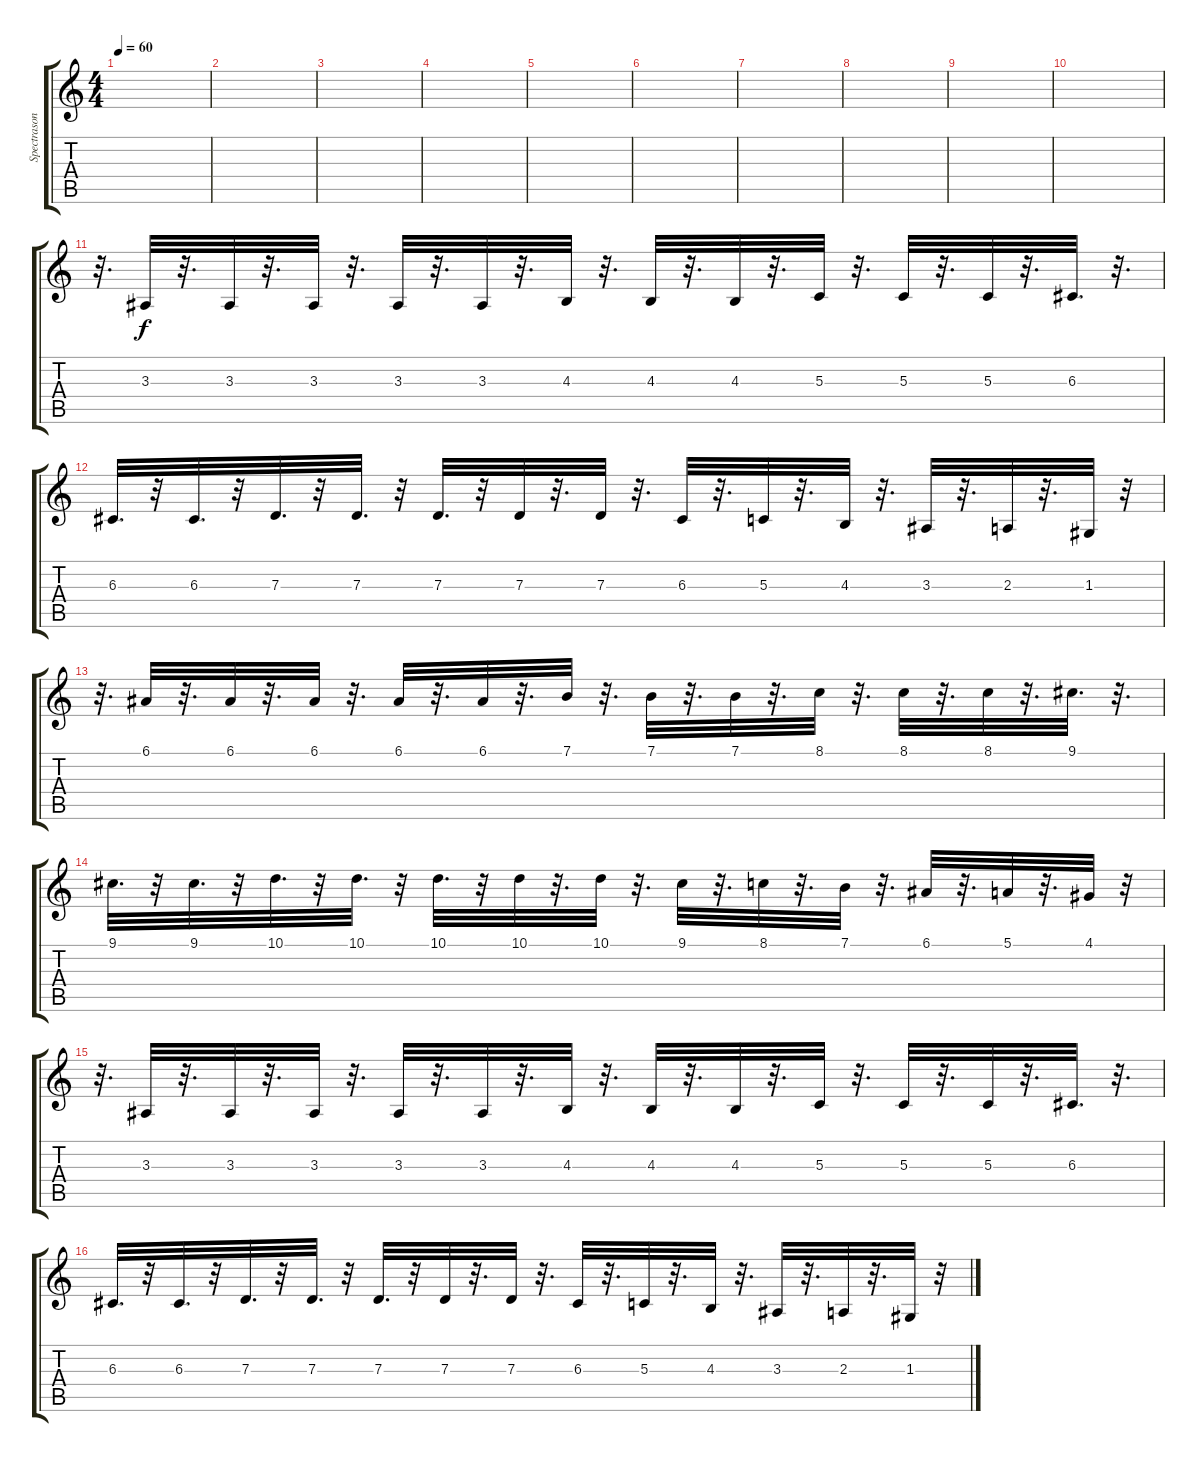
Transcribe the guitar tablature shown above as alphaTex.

\track ("Spectrasonics Omnisphere" "Spectrason") {instrument lead8bassandlead}
\staff {score tabs}
\tuning (E4 B3 G3 D3 A2 E2) {hide}
\ts (4 4)
\tempo 60
\clef g2
\ks c
|
|
|
|
|
|
|
|
|
|
r.32{d} 3.3.32 r.32{d} 3.3.32 r.32{d} 3.3.32 r.32{d} 3.3.32 r.32{d} 3.3.32 r.32{d} 4.3.32 r.32{d} 4.3.32 r.32{d} 4.3.32 r.32{d} 5.3.32 r.32{d} 5.3.32 r.32{d} 5.3.32 r.32{d} 6.3.32{d} r.32{d} |
6.3.32{d} r.32 6.3.32{d} r.32 7.3.32{d} r.32 7.3.32{d} r.32 7.3.32{d} r.32 7.3.32 r.32{d} 7.3.32 r.32{d} 6.3.32 r.32{d} 5.3.32 r.32{d} 4.3.32 r.32{d} 3.3.32 r.32{d} 2.3.32 r.32{d} 1.3.32 r.32 |
r.32{d} 6.1.32 r.32{d} 6.1.32 r.32{d} 6.1.32 r.32{d} 6.1.32 r.32{d} 6.1.32 r.32{d} 7.1.32 r.32{d} 7.1.32 r.32{d} 7.1.32 r.32{d} 8.1.32 r.32{d} 8.1.32 r.32{d} 8.1.32 r.32{d} 9.1.32{d} r.32{d} |
9.1.32{d} r.32 9.1.32{d} r.32 10.1.32{d} r.32 10.1.32{d} r.32 10.1.32{d} r.32 10.1.32 r.32{d} 10.1.32 r.32{d} 9.1.32 r.32{d} 8.1.32 r.32{d} 7.1.32 r.32{d} 6.1.32 r.32{d} 5.1.32 r.32{d} 4.1.32 r.32 |
r.32{d} 3.3.32 r.32{d} 3.3.32 r.32{d} 3.3.32 r.32{d} 3.3.32 r.32{d} 3.3.32 r.32{d} 4.3.32 r.32{d} 4.3.32 r.32{d} 4.3.32 r.32{d} 5.3.32 r.32{d} 5.3.32 r.32{d} 5.3.32 r.32{d} 6.3.32{d} r.32{d} |
6.3.32{d} r.32 6.3.32{d} r.32 7.3.32{d} r.32 7.3.32{d} r.32 7.3.32{d} r.32 7.3.32 r.32{d} 7.3.32 r.32{d} 6.3.32 r.32{d} 5.3.32 r.32{d} 4.3.32 r.32{d} 3.3.32 r.32{d} 2.3.32 r.32{d} 1.3.32 r.32
